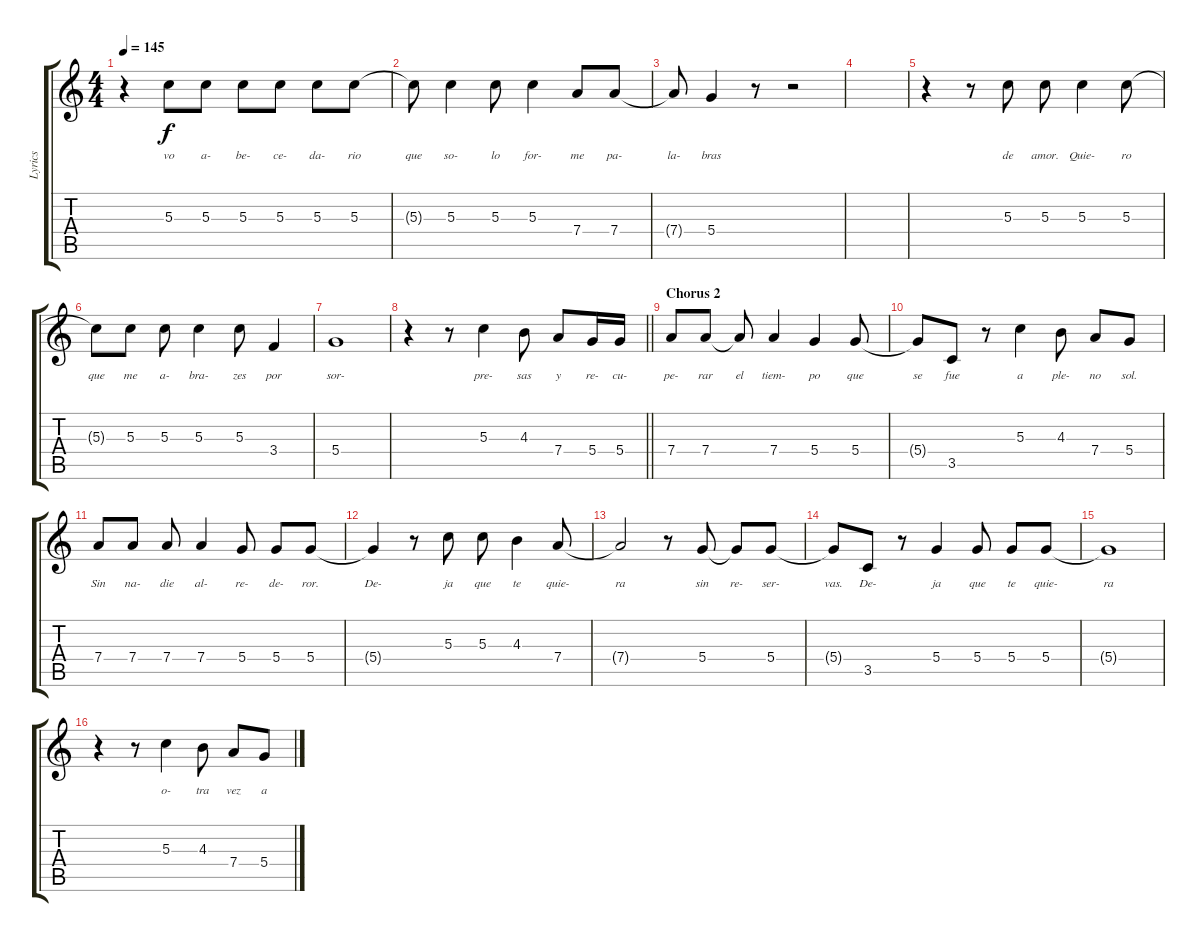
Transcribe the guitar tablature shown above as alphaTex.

\track ("Lyrics" "Lyrics") {instrument overdrivenguitar}
\staff {score tabs}
\tuning (E4 B3 G3 D3 A2 E2) {hide}
\ts (4 4)
\tempo 145
\clef g2
\ks c
r.4{dy f} 5.3.8{lyrics (0 "") lyrics (1 "vo") lyrics (2 "") lyrics (3 "") lyrics (4 "")} 5.3.8{lyrics (0 "") lyrics (1 "a-") lyrics (2 "") lyrics (3 "") lyrics (4 "")} 5.3.8{lyrics (0 "") lyrics (1 "be-") lyrics (2 "") lyrics (3 "") lyrics (4 "")} 5.3.8{lyrics (0 "") lyrics (1 "ce-") lyrics (2 "") lyrics (3 "") lyrics (4 "")} 5.3.8{lyrics (0 "") lyrics (1 "da-") lyrics (2 "") lyrics (3 "") lyrics (4 "")} 5.3.8{lyrics (0 "") lyrics (1 "rio") lyrics (2 "") lyrics (3 "") lyrics (4 "")} |
5.3{t}.8{lyrics (0 "") lyrics (1 "que") lyrics (2 "") lyrics (3 "") lyrics (4 "")} 5.3.4{lyrics (0 "") lyrics (1 "so-") lyrics (2 "") lyrics (3 "") lyrics (4 "")} 5.3.8{lyrics (0 "") lyrics (1 "lo") lyrics (2 "") lyrics (3 "") lyrics (4 "")} 5.3.4{lyrics (0 "") lyrics (1 "for-") lyrics (2 "") lyrics (3 "") lyrics (4 "")} 7.4.8{lyrics (0 "") lyrics (1 "me") lyrics (2 "") lyrics (3 "") lyrics (4 "")} 7.4.8{lyrics (0 "") lyrics (1 "pa-") lyrics (2 "") lyrics (3 "") lyrics (4 "")} |
7.4{t}.8{lyrics (0 "") lyrics (1 "la-") lyrics (2 "") lyrics (3 "") lyrics (4 "")} 5.4.4{lyrics (0 "") lyrics (1 "bras") lyrics (2 "") lyrics (3 "") lyrics (4 "")} r.8 r.2 |
|
r.4 r.8 5.3.8{lyrics (0 "") lyrics (1 "de") lyrics (2 "") lyrics (3 "") lyrics (4 "")} 5.3.8{lyrics (0 "") lyrics (1 "amor.") lyrics (2 "") lyrics (3 "") lyrics (4 "")} 5.3.4{lyrics (0 "") lyrics (1 "Quie-") lyrics (2 "") lyrics (3 "") lyrics (4 "")} 5.3.8{lyrics (0 "") lyrics (1 "ro") lyrics (2 "") lyrics (3 "") lyrics (4 "")} |
5.3{t}.8{lyrics (0 "") lyrics (1 "que") lyrics (2 "") lyrics (3 "") lyrics (4 "")} 5.3.8{lyrics (0 "") lyrics (1 "me") lyrics (2 "") lyrics (3 "") lyrics (4 "")} 5.3.8{lyrics (0 "") lyrics (1 "a-") lyrics (2 "") lyrics (3 "") lyrics (4 "")} 5.3.4{lyrics (0 "") lyrics (1 "bra-") lyrics (2 "") lyrics (3 "") lyrics (4 "")} 5.3.8{lyrics (0 "") lyrics (1 "zes") lyrics (2 "") lyrics (3 "") lyrics (4 "")} 3.4.4{lyrics (0 "") lyrics (1 "por") lyrics (2 "") lyrics (3 "") lyrics (4 "")} |
5.4.1{lyrics (0 "") lyrics (1 "sor-") lyrics (2 "") lyrics (3 "") lyrics (4 "")} |
\barLineRight lightlight
r.4 r.8 5.3.4{lyrics (0 "") lyrics (1 "pre-") lyrics (2 "") lyrics (3 "") lyrics (4 "")} 4.3.8{lyrics (0 "") lyrics (1 "sas") lyrics (2 "") lyrics (3 "") lyrics (4 "")} 7.4.8{lyrics (0 "") lyrics (1 "y") lyrics (2 "") lyrics (3 "") lyrics (4 "")} 5.4.16{lyrics (0 "") lyrics (1 "re-") lyrics (2 "") lyrics (3 "") lyrics (4 "")} 5.4.16{lyrics (0 "") lyrics (1 "cu-") lyrics (2 "") lyrics (3 "") lyrics (4 "")} |
\section ("" "Chorus 2")
7.4.8{lyrics (0 "") lyrics (1 "pe-") lyrics (2 "") lyrics (3 "") lyrics (4 "")} 7.4.8{lyrics (0 "") lyrics (1 "rar") lyrics (2 "") lyrics (3 "") lyrics (4 "")} 7.4{t}.8{lyrics (0 "") lyrics (1 "el") lyrics (2 "") lyrics (3 "") lyrics (4 "")} 7.4.4{lyrics (0 "") lyrics (1 "tiem-") lyrics (2 "") lyrics (3 "") lyrics (4 "")} 5.4.4{lyrics (0 "") lyrics (1 "po") lyrics (2 "") lyrics (3 "") lyrics (4 "")} 5.4.8{lyrics (0 "") lyrics (1 "que") lyrics (2 "") lyrics (3 "") lyrics (4 "")} |
5.4{t}.8{lyrics (0 "") lyrics (1 "se") lyrics (2 "") lyrics (3 "") lyrics (4 "")} 3.5.8{lyrics (0 "") lyrics (1 "fue") lyrics (2 "") lyrics (3 "") lyrics (4 "")} r.8 5.3.4{lyrics (0 "") lyrics (1 "a") lyrics (2 "") lyrics (3 "") lyrics (4 "")} 4.3.8{lyrics (0 "") lyrics (1 "ple-") lyrics (2 "") lyrics (3 "") lyrics (4 "")} 7.4.8{lyrics (0 "") lyrics (1 "no") lyrics (2 "") lyrics (3 "") lyrics (4 "")} 5.4.8{lyrics (0 "") lyrics (1 "sol.") lyrics (2 "") lyrics (3 "") lyrics (4 "")} |
7.4.8{lyrics (0 "") lyrics (1 "Sin") lyrics (2 "") lyrics (3 "") lyrics (4 "")} 7.4.8{lyrics (0 "") lyrics (1 "na-") lyrics (2 "") lyrics (3 "") lyrics (4 "")} 7.4.8{lyrics (0 "") lyrics (1 "die") lyrics (2 "") lyrics (3 "") lyrics (4 "")} 7.4.4{lyrics (0 "") lyrics (1 "al-") lyrics (2 "") lyrics (3 "") lyrics (4 "")} 5.4.8{lyrics (0 "") lyrics (1 "re-") lyrics (2 "") lyrics (3 "") lyrics (4 "")} 5.4.8{lyrics (0 "") lyrics (1 "de-") lyrics (2 "") lyrics (3 "") lyrics (4 "")} 5.4.8{lyrics (0 "") lyrics (1 "ror.") lyrics (2 "") lyrics (3 "") lyrics (4 "")} |
5.4{t}.4{lyrics (0 "") lyrics (1 "De-") lyrics (2 "") lyrics (3 "") lyrics (4 "")} r.8 5.3.8{lyrics (0 "") lyrics (1 "ja") lyrics (2 "") lyrics (3 "") lyrics (4 "")} 5.3.8{lyrics (0 "") lyrics (1 "que") lyrics (2 "") lyrics (3 "") lyrics (4 "")} 4.3.4{lyrics (0 "") lyrics (1 "te") lyrics (2 "") lyrics (3 "") lyrics (4 "")} 7.4.8{lyrics (0 "") lyrics (1 "quie-") lyrics (2 "") lyrics (3 "") lyrics (4 "")} |
7.4{t}.2{lyrics (0 "") lyrics (1 "ra") lyrics (2 "") lyrics (3 "") lyrics (4 "")} r.8 5.4.8{lyrics (0 "") lyrics (1 "sin") lyrics (2 "") lyrics (3 "") lyrics (4 "")} 5.4{t}.8{lyrics (0 "") lyrics (1 "re-") lyrics (2 "") lyrics (3 "") lyrics (4 "")} 5.4.8{lyrics (0 "") lyrics (1 "ser-") lyrics (2 "") lyrics (3 "") lyrics (4 "")} |
5.4{t}.8{lyrics (0 "") lyrics (1 "vas.") lyrics (2 "") lyrics (3 "") lyrics (4 "")} 3.5.8{lyrics (0 "") lyrics (1 "De-") lyrics (2 "") lyrics (3 "") lyrics (4 "")} r.8 5.4.4{lyrics (0 "") lyrics (1 "ja") lyrics (2 "") lyrics (3 "") lyrics (4 "")} 5.4.8{lyrics (0 "") lyrics (1 "que") lyrics (2 "") lyrics (3 "") lyrics (4 "")} 5.4.8{lyrics (0 "") lyrics (1 "te") lyrics (2 "") lyrics (3 "") lyrics (4 "")} 5.4.8{lyrics (0 "") lyrics (1 "quie-") lyrics (2 "") lyrics (3 "") lyrics (4 "")} |
5.4{t}.1{lyrics (0 "") lyrics (1 "ra") lyrics (2 "") lyrics (3 "") lyrics (4 "")} |
r.4 r.8 5.3.4{lyrics (0 "") lyrics (1 "o-") lyrics (2 "") lyrics (3 "") lyrics (4 "")} 4.3.8{lyrics (0 "") lyrics (1 "tra") lyrics (2 "") lyrics (3 "") lyrics (4 "")} 7.4.8{lyrics (0 "") lyrics (1 "vez") lyrics (2 "") lyrics (3 "") lyrics (4 "")} 5.4.8{lyrics (0 "") lyrics (1 "a") lyrics (2 "") lyrics (3 "") lyrics (4 "")}
